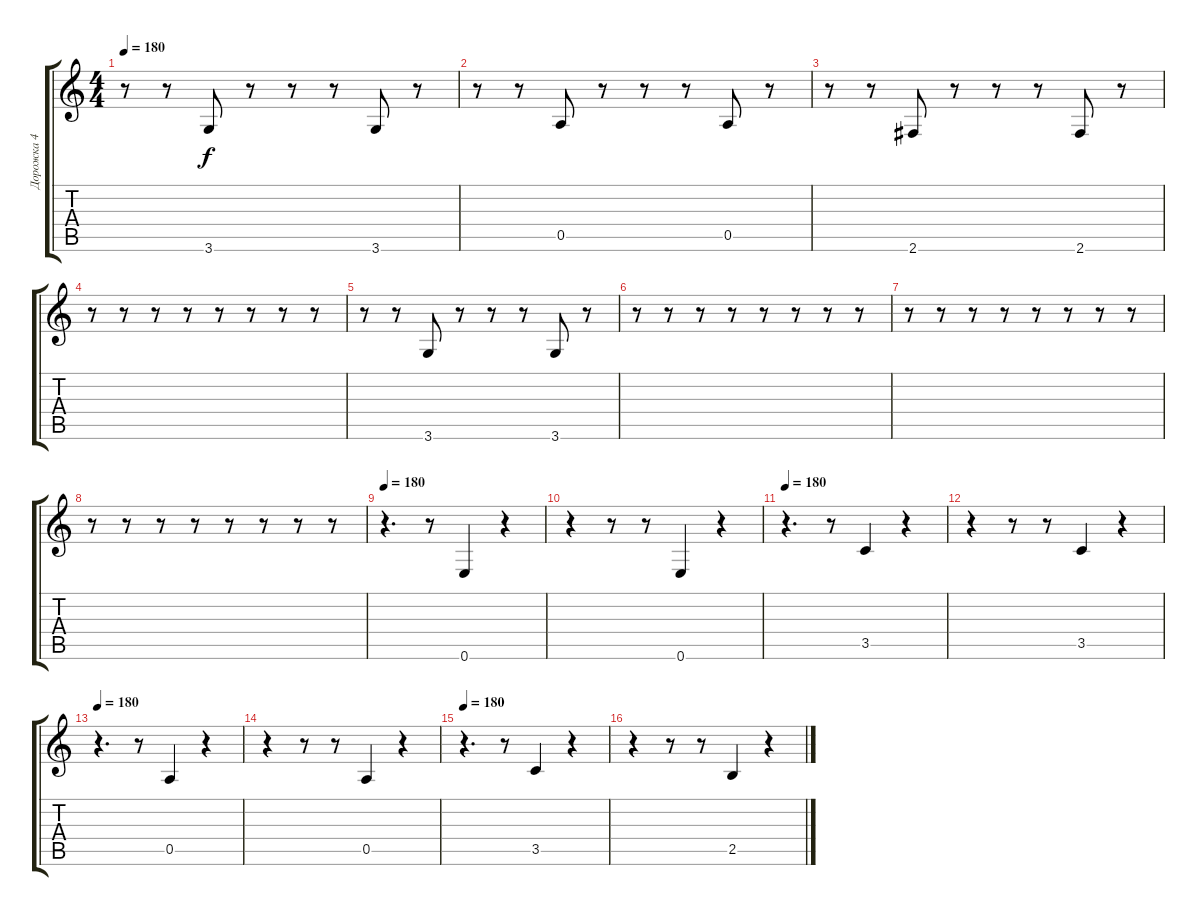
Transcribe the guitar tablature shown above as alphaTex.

\track ("Дорожка 4" "Дорожка 4") {instrument electricbasspick}
\staff {score tabs}
\tuning (E4 B3 G3 D3 A2 E2) {hide}
\ts (4 4)
\tempo 180
\clef g2
\ks c
r.8{dy f} r.8 3.6.8 r.8 r.8 r.8 3.6.8 r.8 |
r.8 r.8 0.5.8 r.8 r.8 r.8 0.5.8 r.8 |
r.8 r.8 2.6.8 r.8 r.8 r.8 2.6.8 r.8 |
r.8 r.8 r.8 r.8 r.8 r.8 r.8 r.8 |
r.8 r.8 3.6.8 r.8 r.8 r.8 3.6.8 r.8 |
r.8 r.8 r.8 r.8 r.8 r.8 r.8 r.8 |
r.8 r.8 r.8 r.8 r.8 r.8 r.8 r.8 |
r.8 r.8 r.8 r.8 r.8 r.8 r.8 r.8 |
\tempo 180
r.4{d} r.8 0.6.4 r.4 |
r.4 r.8 r.8 0.6.4 r.4 |
\tempo 180
r.4{d} r.8 3.5.4 r.4 |
r.4 r.8 r.8 3.5.4 r.4 |
\tempo 180
r.4{d} r.8 0.5.4 r.4 |
r.4 r.8 r.8 0.5.4 r.4 |
\tempo 180
r.4{d} r.8 3.5.4 r.4 |
r.4 r.8 r.8 2.5.4 r.4
